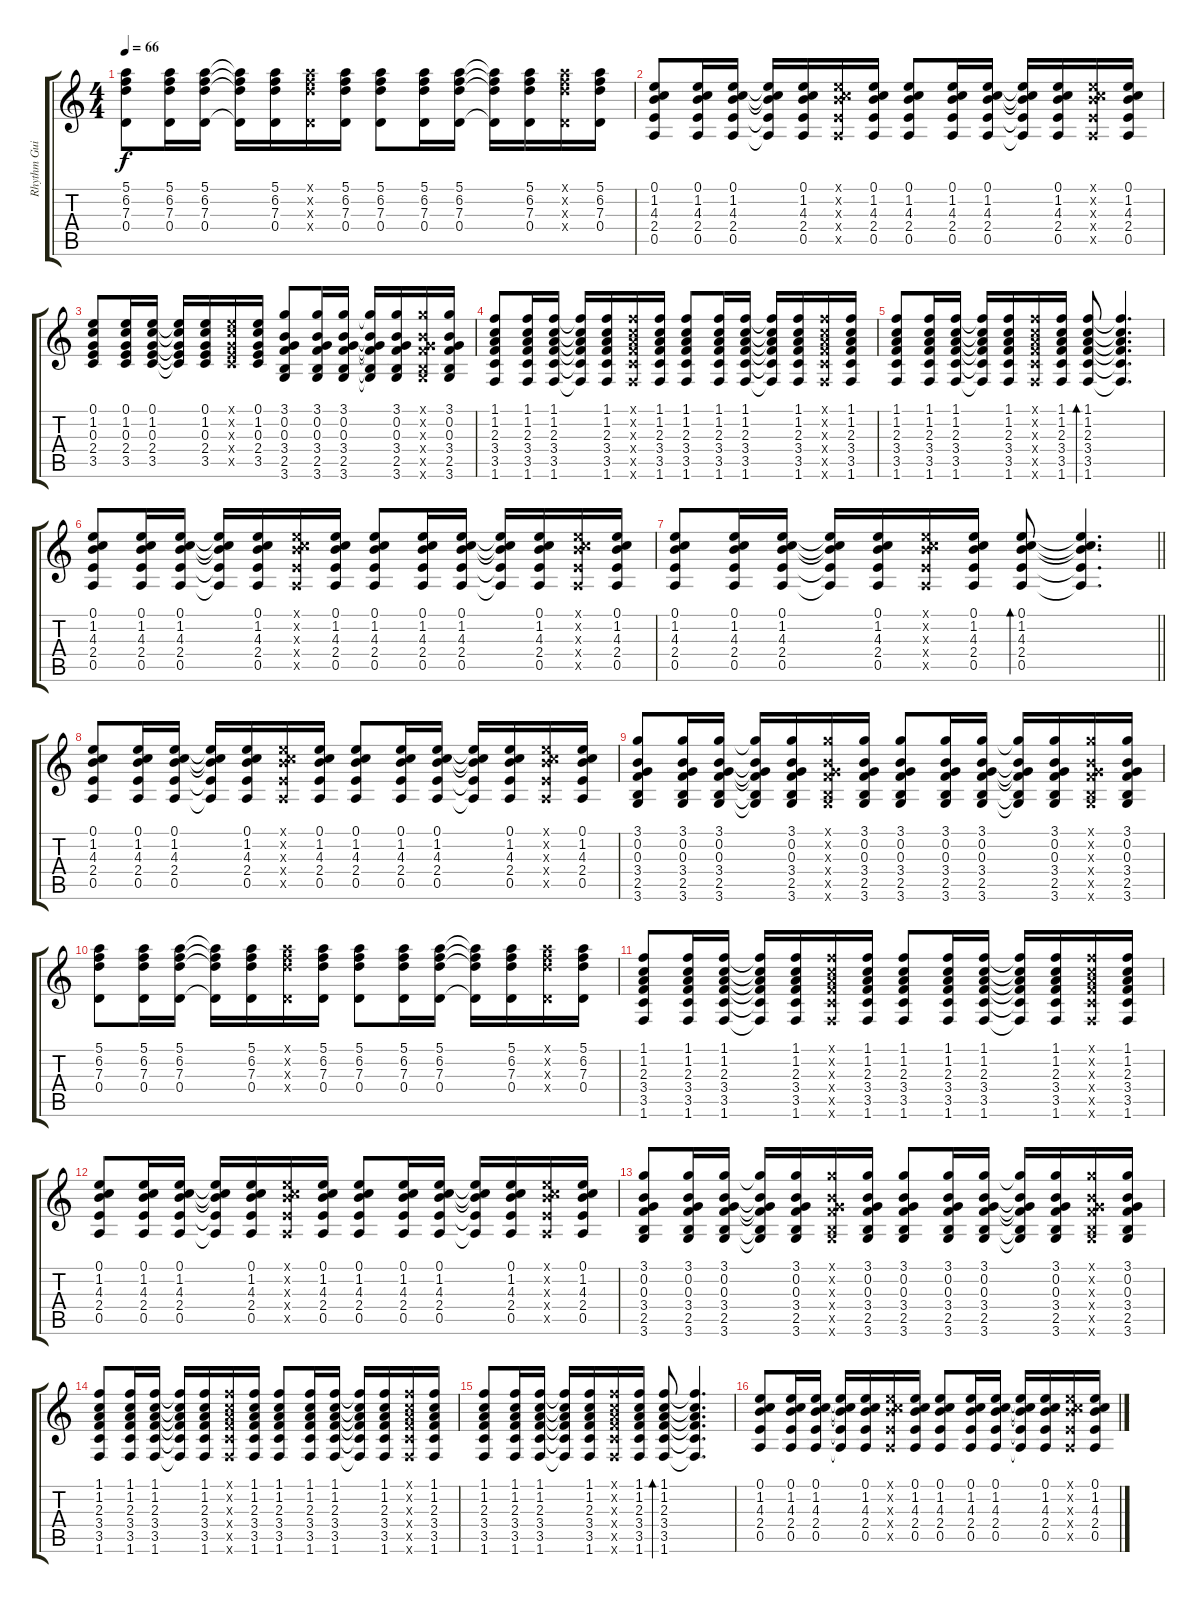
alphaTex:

\track ("Rhythm Guitar" "Rhythm Gui") {instrument acousticguitarsteel}
\staff {score tabs}
\tuning (E4 B3 G3 D3 A2 E2) {hide}
\ts (4 4)
\tempo 66
\clef g2
\ks c
(5.1 6.2 7.3 0.4).8{dy f} (5.1 6.2 7.3 0.4).16 (5.1 6.2 7.3 0.4).16 (5.1{t} 6.2{t} 7.3{t} 0.4{t}).16 (5.1 6.2 7.3 0.4).16 (5.1{x} 6.2{x} 7.3{x} 0.4{x}).16 (5.1 6.2 7.3 0.4).16 (5.1 6.2 7.3 0.4).8 (5.1 6.2 7.3 0.4).16 (5.1 6.2 7.3 0.4).16 (5.1{t} 6.2{t} 7.3{t} 0.4{t}).16 (5.1 6.2 7.3 0.4).16 (5.1{x} 6.2{x} 7.3{x} 0.4{x}).16 (5.1 6.2 7.3 0.4).16 |
(0.1 1.2 4.3 2.4 0.5).8 (0.1 1.2 4.3 2.4 0.5).16 (0.1 1.2 4.3 2.4 0.5).16 (0.1{t} 1.2{t} 4.3{t} 2.4{t} 0.5{t}).16 (0.1 1.2 4.3 2.4 0.5).16 (0.1{x} 1.2{x} 4.3{x} 2.4{x} 0.5{x}).16 (0.1 1.2 4.3 2.4 0.5).16 (0.1 1.2 4.3 2.4 0.5).8 (0.1 1.2 4.3 2.4 0.5).16 (0.1 1.2 4.3 2.4 0.5).16 (0.1{t} 1.2{t} 4.3{t} 2.4{t} 0.5{t}).16 (0.1 1.2 4.3 2.4 0.5).16 (0.1{x} 1.2{x} 4.3{x} 2.4{x} 0.5{x}).16 (0.1 1.2 4.3 2.4 0.5).16 |
(0.1 1.2 0.3 2.4 3.5).8 (0.1 1.2 0.3 2.4 3.5).16 (0.1 1.2 0.3 2.4 3.5).16 (0.1{t} 1.2{t} 0.3{t} 2.4{t} 3.5{t}).16 (0.1 1.2 0.3 2.4 3.5).16 (0.1{x} 1.2{x} 0.3{x} 2.4{x} 3.5{x}).16 (0.1 1.2 0.3 2.4 3.5).16 (3.1 0.2 0.3 3.4 2.5 3.6).8 (3.1 0.2 0.3 3.4 2.5 3.6).16 (3.1 0.2 0.3 3.4 2.5 3.6).16 (3.1{t} 0.2{t} 0.3{t} 3.4{t} 2.5{t} 3.6{t}).16 (3.1 0.2 0.3 3.4 2.5 3.6).16 (3.1{x} 0.2{x} 0.3{x} 3.4{x} 2.5{x} 3.6{x}).16 (3.1 0.2 0.3 3.4 2.5 3.6).16 |
(1.1 1.2 2.3 3.4 3.5 1.6).8 (1.1 1.2 2.3 3.4 3.5 1.6).16 (1.1 1.2 2.3 3.4 3.5 1.6).16 (1.1{t} 1.2{t} 2.3{t} 3.4{t} 3.5{t} 1.6{t}).16 (1.1 1.2 2.3 3.4 3.5 1.6).16 (1.1{x} 1.2{x} 2.3{x} 3.4{x} 3.5{x} 1.6{x}).16 (1.1 1.2 2.3 3.4 3.5 1.6).16 (1.1 1.2 2.3 3.4 3.5 1.6).8 (1.1 1.2 2.3 3.4 3.5 1.6).16 (1.1 1.2 2.3 3.4 3.5 1.6).16 (1.1{t} 1.2{t} 2.3{t} 3.4{t} 3.5{t} 1.6{t}).16 (1.1 1.2 2.3 3.4 3.5 1.6).16 (1.1{x} 1.2{x} 2.3{x} 3.4{x} 3.5{x} 1.6{x}).16 (1.1 1.2 2.3 3.4 3.5 1.6).16 |
(1.1 1.2 2.3 3.4 3.5 1.6).8 (1.1 1.2 2.3 3.4 3.5 1.6).16 (1.1 1.2 2.3 3.4 3.5 1.6).16 (1.1{t} 1.2{t} 2.3{t} 3.4{t} 3.5{t} 1.6{t}).16 (1.1 1.2 2.3 3.4 3.5 1.6).16 (1.1{x} 1.2{x} 2.3{x} 3.4{x} 3.5{x} 1.6{x}).16 (1.1 1.2 2.3 3.4 3.5 1.6).16 (1.1 1.2 2.3 3.4 3.5 1.6).8{bd 60} (1.1{t} 1.2{t} 2.3{t} 3.4{t} 3.5{t} 1.6{t}).4{d} |
(0.1 1.2 4.3 2.4 0.5).8 (0.1 1.2 4.3 2.4 0.5).16 (0.1 1.2 4.3 2.4 0.5).16 (0.1{t} 1.2{t} 4.3{t} 2.4{t} 0.5{t}).16 (0.1 1.2 4.3 2.4 0.5).16 (0.1{x} 1.2{x} 4.3{x} 2.4{x} 0.5{x}).16 (0.1 1.2 4.3 2.4 0.5).16 (0.1 1.2 4.3 2.4 0.5).8 (0.1 1.2 4.3 2.4 0.5).16 (0.1 1.2 4.3 2.4 0.5).16 (0.1{t} 1.2{t} 4.3{t} 2.4{t} 0.5{t}).16 (0.1 1.2 4.3 2.4 0.5).16 (0.1{x} 1.2{x} 4.3{x} 2.4{x} 0.5{x}).16 (0.1 1.2 4.3 2.4 0.5).16 |
\barLineRight lightlight
(0.1 1.2 4.3 2.4 0.5).8 (0.1 1.2 4.3 2.4 0.5).16 (0.1 1.2 4.3 2.4 0.5).16 (0.1{t} 1.2{t} 4.3{t} 2.4{t} 0.5{t}).16 (0.1 1.2 4.3 2.4 0.5).16 (0.1{x} 1.2{x} 4.3{x} 2.4{x} 0.5{x}).16 (0.1 1.2 4.3 2.4 0.5).16 (0.1 1.2 4.3 2.4 0.5).8{bd 60} (0.1{t} 1.2{t} 4.3{t} 2.4{t} 0.5{t}).4{d} |
(0.1 1.2 4.3 2.4 0.5).8 (0.1 1.2 4.3 2.4 0.5).16 (0.1 1.2 4.3 2.4 0.5).16 (0.1{t} 1.2{t} 4.3{t} 2.4{t} 0.5{t}).16 (0.1 1.2 4.3 2.4 0.5).16 (0.1{x} 1.2{x} 4.3{x} 2.4{x} 0.5{x}).16 (0.1 1.2 4.3 2.4 0.5).16 (0.1 1.2 4.3 2.4 0.5).8 (0.1 1.2 4.3 2.4 0.5).16 (0.1 1.2 4.3 2.4 0.5).16 (0.1{t} 1.2{t} 4.3{t} 2.4{t} 0.5{t}).16 (0.1 1.2 4.3 2.4 0.5).16 (0.1{x} 1.2{x} 4.3{x} 2.4{x} 0.5{x}).16 (0.1 1.2 4.3 2.4 0.5).16 |
(3.1 0.2 0.3 3.4 2.5 3.6).8 (3.1 0.2 0.3 3.4 2.5 3.6).16 (3.1 0.2 0.3 3.4 2.5 3.6).16 (3.1{t} 0.2{t} 0.3{t} 3.4{t} 2.5{t} 3.6{t}).16 (3.1 0.2 0.3 3.4 2.5 3.6).16 (3.1{x} 0.2{x} 0.3{x} 3.4{x} 2.5{x} 3.6{x}).16 (3.1 0.2 0.3 3.4 2.5 3.6).16 (3.1 0.2 0.3 3.4 2.5 3.6).8 (3.1 0.2 0.3 3.4 2.5 3.6).16 (3.1 0.2 0.3 3.4 2.5 3.6).16 (3.1{t} 0.2{t} 0.3{t} 3.4{t} 2.5{t} 3.6{t}).16 (3.1 0.2 0.3 3.4 2.5 3.6).16 (3.1{x} 0.2{x} 0.3{x} 3.4{x} 2.5{x} 3.6{x}).16 (3.1 0.2 0.3 3.4 2.5 3.6).16 |
(5.1 6.2 7.3 0.4).8 (5.1 6.2 7.3 0.4).16 (5.1 6.2 7.3 0.4).16 (5.1{t} 6.2{t} 7.3{t} 0.4{t}).16 (5.1 6.2 7.3 0.4).16 (5.1{x} 6.2{x} 7.3{x} 0.4{x}).16 (5.1 6.2 7.3 0.4).16 (5.1 6.2 7.3 0.4).8 (5.1 6.2 7.3 0.4).16 (5.1 6.2 7.3 0.4).16 (5.1{t} 6.2{t} 7.3{t} 0.4{t}).16 (5.1 6.2 7.3 0.4).16 (5.1{x} 6.2{x} 7.3{x} 0.4{x}).16 (5.1 6.2 7.3 0.4).16 |
(1.1 1.2 2.3 3.4 3.5 1.6).8 (1.1 1.2 2.3 3.4 3.5 1.6).16 (1.1 1.2 2.3 3.4 3.5 1.6).16 (1.1{t} 1.2{t} 2.3{t} 3.4{t} 3.5{t} 1.6{t}).16 (1.1 1.2 2.3 3.4 3.5 1.6).16 (1.1{x} 1.2{x} 2.3{x} 3.4{x} 3.5{x} 1.6{x}).16 (1.1 1.2 2.3 3.4 3.5 1.6).16 (1.1 1.2 2.3 3.4 3.5 1.6).8 (1.1 1.2 2.3 3.4 3.5 1.6).16 (1.1 1.2 2.3 3.4 3.5 1.6).16 (1.1{t} 1.2{t} 2.3{t} 3.4{t} 3.5{t} 1.6{t}).16 (1.1 1.2 2.3 3.4 3.5 1.6).16 (1.1{x} 1.2{x} 2.3{x} 3.4{x} 3.5{x} 1.6{x}).16 (1.1 1.2 2.3 3.4 3.5 1.6).16 |
(0.1 1.2 4.3 2.4 0.5).8 (0.1 1.2 4.3 2.4 0.5).16 (0.1 1.2 4.3 2.4 0.5).16 (0.1{t} 1.2{t} 4.3{t} 2.4{t} 0.5{t}).16 (0.1 1.2 4.3 2.4 0.5).16 (0.1{x} 1.2{x} 4.3{x} 2.4{x} 0.5{x}).16 (0.1 1.2 4.3 2.4 0.5).16 (0.1 1.2 4.3 2.4 0.5).8 (0.1 1.2 4.3 2.4 0.5).16 (0.1 1.2 4.3 2.4 0.5).16 (0.1{t} 1.2{t} 4.3{t} 2.4{t} 0.5{t}).16 (0.1 1.2 4.3 2.4 0.5).16 (0.1{x} 1.2{x} 4.3{x} 2.4{x} 0.5{x}).16 (0.1 1.2 4.3 2.4 0.5).16 |
(3.1 0.2 0.3 3.4 2.5 3.6).8 (3.1 0.2 0.3 3.4 2.5 3.6).16 (3.1 0.2 0.3 3.4 2.5 3.6).16 (3.1{t} 0.2{t} 0.3{t} 3.4{t} 2.5{t} 3.6{t}).16 (3.1 0.2 0.3 3.4 2.5 3.6).16 (3.1{x} 0.2{x} 0.3{x} 3.4{x} 2.5{x} 3.6{x}).16 (3.1 0.2 0.3 3.4 2.5 3.6).16 (3.1 0.2 0.3 3.4 2.5 3.6).8 (3.1 0.2 0.3 3.4 2.5 3.6).16 (3.1 0.2 0.3 3.4 2.5 3.6).16 (3.1{t} 0.2{t} 0.3{t} 3.4{t} 2.5{t} 3.6{t}).16 (3.1 0.2 0.3 3.4 2.5 3.6).16 (3.1{x} 0.2{x} 0.3{x} 3.4{x} 2.5{x} 3.6{x}).16 (3.1 0.2 0.3 3.4 2.5 3.6).16 |
(1.1 1.2 2.3 3.4 3.5 1.6).8 (1.1 1.2 2.3 3.4 3.5 1.6).16 (1.1 1.2 2.3 3.4 3.5 1.6).16 (1.1{t} 1.2{t} 2.3{t} 3.4{t} 3.5{t} 1.6{t}).16 (1.1 1.2 2.3 3.4 3.5 1.6).16 (1.1{x} 1.2{x} 2.3{x} 3.4{x} 3.5{x} 1.6{x}).16 (1.1 1.2 2.3 3.4 3.5 1.6).16 (1.1 1.2 2.3 3.4 3.5 1.6).8 (1.1 1.2 2.3 3.4 3.5 1.6).16 (1.1 1.2 2.3 3.4 3.5 1.6).16 (1.1{t} 1.2{t} 2.3{t} 3.4{t} 3.5{t} 1.6{t}).16 (1.1 1.2 2.3 3.4 3.5 1.6).16 (1.1{x} 1.2{x} 2.3{x} 3.4{x} 3.5{x} 1.6{x}).16 (1.1 1.2 2.3 3.4 3.5 1.6).16 |
(1.1 1.2 2.3 3.4 3.5 1.6).8 (1.1 1.2 2.3 3.4 3.5 1.6).16 (1.1 1.2 2.3 3.4 3.5 1.6).16 (1.1{t} 1.2{t} 2.3{t} 3.4{t} 3.5{t} 1.6{t}).16 (1.1 1.2 2.3 3.4 3.5 1.6).16 (1.1{x} 1.2{x} 2.3{x} 3.4{x} 3.5{x} 1.6{x}).16 (1.1 1.2 2.3 3.4 3.5 1.6).16 (1.1 1.2 2.3 3.4 3.5 1.6).8{bd 60} (1.1{t} 1.2{t} 2.3{t} 3.4{t} 3.5{t} 1.6{t}).4{d} |
(0.1 1.2 4.3 2.4 0.5).8 (0.1 1.2 4.3 2.4 0.5).16 (0.1 1.2 4.3 2.4 0.5).16 (0.1{t} 1.2{t} 4.3{t} 2.4{t} 0.5{t}).16 (0.1 1.2 4.3 2.4 0.5).16 (0.1{x} 1.2{x} 4.3{x} 2.4{x} 0.5{x}).16 (0.1 1.2 4.3 2.4 0.5).16 (0.1 1.2 4.3 2.4 0.5).8 (0.1 1.2 4.3 2.4 0.5).16 (0.1 1.2 4.3 2.4 0.5).16 (0.1{t} 1.2{t} 4.3{t} 2.4{t} 0.5{t}).16 (0.1 1.2 4.3 2.4 0.5).16 (0.1{x} 1.2{x} 4.3{x} 2.4{x} 0.5{x}).16 (0.1 1.2 4.3 2.4 0.5).16
